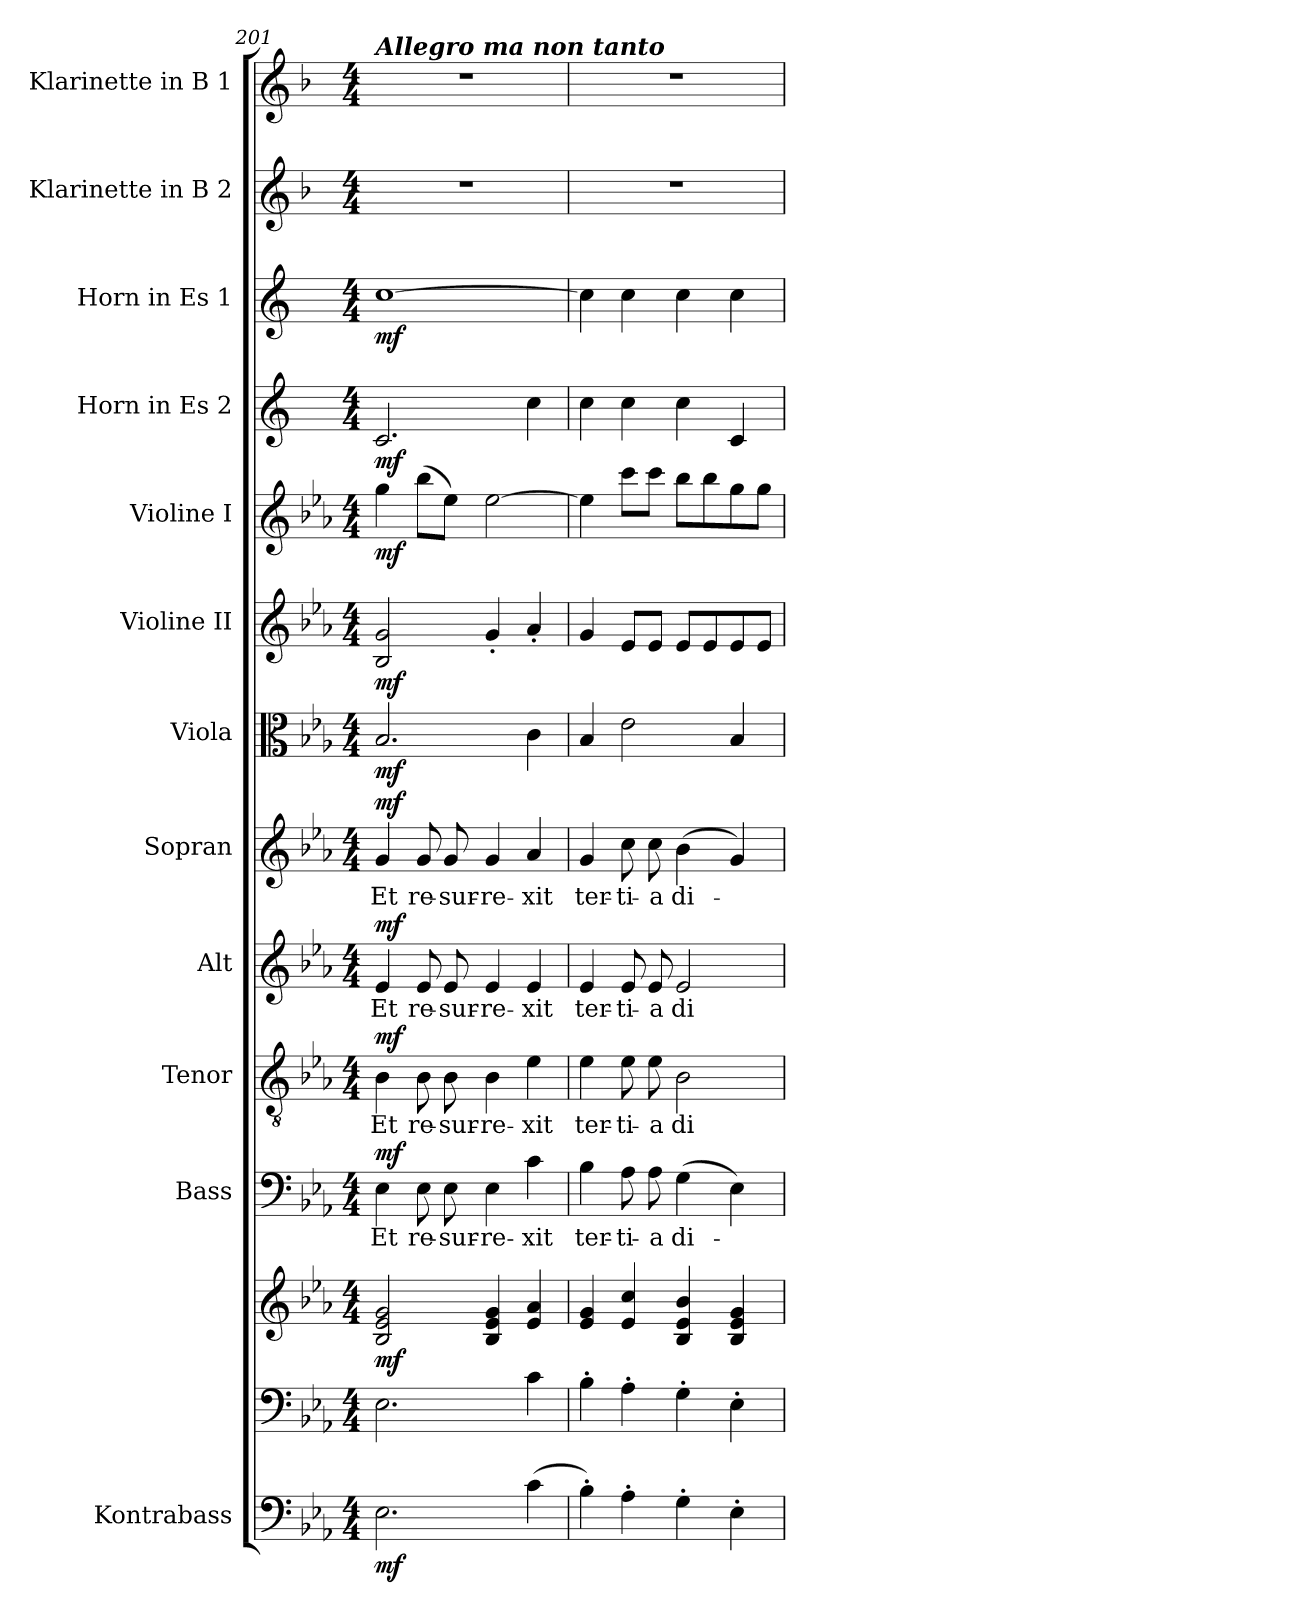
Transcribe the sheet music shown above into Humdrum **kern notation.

**kern	**dynam	**kern	**kern	**dynam	**kern	**text	**dynam	**kern	**text	**dynam	**kern	**text	**dynam	**kern	**text	**dynam	**kern	**dynam	**kern	**dynam	**kern	**dynam	**kern	**dynam	**kern	**dynam	**kern	**kern
*part13	*part13	*part12	*part12	*part12	*part11	*part11	*part11	*part10	*part10	*part10	*part9	*part9	*part9	*part8	*part8	*part8	*part7	*part7	*part6	*part6	*part5	*part5	*part4	*part4	*part3	*part3	*part2	*part1
*staff14	*staff14	*staff13	*staff12	*staff12/13	*staff11	*staff11	*staff11	*staff10	*staff10	*staff10	*staff9	*staff9	*staff9	*staff8	*staff8	*staff8	*staff7	*staff7	*staff6	*staff6	*staff5	*staff5	*staff4	*staff4	*staff3	*staff3	*staff2	*staff1
*I"Kontrabass	*	*	*	*	*I"Bass	*	*	*I"Tenor	*	*	*I"Alt	*	*	*I"Sopran	*	*	*I"Viola	*	*I"Violine II	*	*I"Violine I	*	*I"Horn in Es 2	*	*I"Horn in Es 1	*	*I"Klarinette in B 2	*I"Klarinette in B 1
*I'Kb.	*	*	*	*	*I'B	*	*	*I'T	*	*	*I'A	*	*	*I'S	*	*	*I'Vla.	*	*I'Vl. II	*	*I'Vl. I	*	*I'Hrn. 2	*	*I'Hrn. 1	*	*	*
!!LO:PB:g=z
*clefF4	*	*clefF4	*clefG2	*	*clefF4	*	*	*clefGv2	*	*	*clefG2	*	*	*clefG2	*	*	*clefC3	*	*clefG2	*	*clefG2	*	*clefG2	*	*clefG2	*	*clefG2	*clefG2
*ITrd7c12	*	*	*	*	*	*	*	*	*	*	*	*	*	*	*	*	*	*	*	*	*	*	*ITrd5c9	*	*ITrd5c9	*	*ITrd1c2	*ITrd1c2
*k[b-e-a-]	*	*k[b-e-a-]	*k[b-e-a-]	*	*k[b-e-a-]	*	*	*k[b-e-a-]	*	*	*k[b-e-a-]	*	*	*k[b-e-a-]	*	*	*k[b-e-a-]	*	*k[b-e-a-]	*	*k[b-e-a-]	*	*k[b-e-a-]	*	*k[b-e-a-]	*	*k[b-e-a-]	*k[b-e-a-]
*E-:	*	*E-:	*E-:	*	*E-:	*	*	*E-:	*	*	*E-:	*	*	*E-:	*	*	*E-:	*	*E-:	*	*E-:	*	*E-:	*	*E-:	*	*E-:	*E-:
*M4/4	*	*M4/4	*M4/4	*	*M4/4	*	*	*M4/4	*	*	*M4/4	*	*	*M4/4	*	*	*M4/4	*	*M4/4	*	*M4/4	*	*M4/4	*	*M4/4	*	*M4/4	*M4/4
=201	=201	=201	=201	=201	=201	=201	=201	=201	=201	=201	=201	=201	=201	=201	=201	=201	=201	=201	=201	=201	=201	=201	=201	=201	=201	=201	=201	=201
!	!	!	!	!	!	!	!	!	!	!	!	!	!	!	!	!	!	!	!	!	!	!	!	!	!	!	!	!LO:TX:a:Bi:t=Allegro ma non tanto
!	!LO:DY:b	!	!	!LO:DY:b	!	!LO:LY:b	!LO:DY:a	!	!LO:LY:b	!LO:DY:a	!	!LO:LY:b	!LO:DY:a	!	!LO:LY:b	!LO:DY:a	!	!LO:DY:b	!	!LO:DY:b	!	!LO:DY:b	!	!LO:DY:b	!	!LO:DY:b	!	!
2.EE-\	mf	2.E-\	2B-/ 2e-/ 2g/	mf	4E-\	Et	mf	4B-\	Et	mf	4e-/	Et	mf	4g/	Et	mf	2.B-/	mf	2B-/ 2g/	mf	4gg\	mf	2.E-/	mf	[1e-	mf	1r	1r
!	!	!	!	!	!	!LO:LY:b	!	!	!LO:LY:b	!	!	!LO:LY:b	!	!	!LO:LY:b	!	!	!	!	!	!	!	!	!	!	!	!	!
.	.	.	.	.	8E-\	re-	.	8B-\	re-	.	8e-/	re-	.	8g/	re-	.	.	.	.	.	(>8bb-\L	.	.	.	.	.	.	.
!	!	!	!	!	!	!LO:LY:b	!	!	!LO:LY:b	!	!	!LO:LY:b	!	!	!LO:LY:b	!	!	!	!	!	!	!	!	!	!	!	!	!
.	.	.	.	.	8E-\	-sur-	.	8B-\	-sur-	.	8e-/	-sur-	.	8g/	-sur-	.	.	.	.	.	8ee-\J)	.	.	.	.	.	.	.
!	!	!	!	!	!	!LO:LY:b	!	!	!LO:LY:b	!	!	!LO:LY:b	!	!	!LO:LY:b	!	!	!	!	!	!	!	!	!	!	!	!	!
.	.	.	4B-/ 4e-/ 4g/	.	4E-\	-re-	.	4B-\	-re-	.	4e-/	-re-	.	4g/	-re-	.	.	.	4g'</	.	[2ee-\	.	.	.	.	.	.	.
!	!	!	!	!	!	!LO:LY:b	!	!	!LO:LY:b	!	!	!LO:LY:b	!	!	!LO:LY:b	!	!	!	!	!	!	!	!	!	!	!	!	!
(>4C\	.	4c\	4e-/ 4a-/	.	4c\	-xit	.	4e-\	-xit	.	4e-/	-xit	.	4a-/	-xit	.	4c\	.	4a-'</	.	.	.	4e-\	.	.	.	.	.
=202	=202	=202	=202	=202	=202	=202	=202	=202	=202	=202	=202	=202	=202	=202	=202	=202	=202	=202	=202	=202	=202	=202	=202	=202	=202	=202	=202	=202
!	!	!	!	!	!	!LO:LY:b	!	!	!LO:LY:b	!	!	!LO:LY:b	!	!	!LO:LY:b	!	!	!	!	!	!	!	!	!	!	!	!	!
4BB-'>\)	.	4B-'>\	4e-/ 4g/	.	4B-\	ter-	.	4e-\	ter-	.	4e-/	ter-	.	4g/	ter-	.	4B-/	.	4g/	.	4ee-\]	.	4e-\	.	4e-\]	.	1r	1r
!	!	!	!	!	!	!LO:LY:b	!	!	!LO:LY:b	!	!	!LO:LY:b	!	!	!LO:LY:b	!	!	!	!	!	!	!	!	!	!	!	!	!
4AA-'>\	.	4A-'>\	4e-/ 4cc/	.	8A-\	-ti-	.	8e-\	-ti-	.	8e-/	-ti-	.	8cc\	-ti-	.	2e-\	.	8e-/L	.	8ccc\L	.	4e-\	.	4e-\	.	.	.
!	!	!	!	!	!	!LO:LY:b	!	!	!LO:LY:b	!	!	!LO:LY:b	!	!	!LO:LY:b	!	!	!	!	!	!	!	!	!	!	!	!	!
.	.	.	.	.	8A-\	-a	.	8e-\	-a	.	8e-/	-a	.	8cc\	-a	.	.	.	8e-/J	.	8ccc\J	.	.	.	.	.	.	.
!	!	!	!	!	!	!LO:LY:b	!	!	!LO:LY:b	!	!	!LO:LY:b	!	!	!LO:LY:b	!	!	!	!	!	!	!	!	!	!	!	!	!
4GG'>\	.	4G'>\	4B-/ 4e-/ 4b-/	.	(>4G\	di-	.	2B-\	di-	.	2e-/	di-	.	(>4b-\	di-	.	.	.	8e-/L	.	8bb-\L	.	4e-\	.	4e-\	.	.	.
.	.	.	.	.	.	.	.	.	.	.	.	.	.	.	.	.	.	.	8e-/	.	8bb-\	.	.	.	.	.	.	.
4EE-'>\	.	4E-'>\	4B-/ 4e-/ 4g/	.	4E-\)	.	.	.	.	.	.	.	.	4g/)	.	.	4B-/	.	8e-/	.	8gg\	.	4E-/	.	4e-\	.	.	.
.	.	.	.	.	.	.	.	.	.	.	.	.	.	.	.	.	.	.	8e-/J	.	8gg\J	.	.	.	.	.	.	.
=	=	=	=	=	=	=	=	=	=	=	=	=	=	=	=	=	=	=	=	=	=	=	=	=	=	=	=	=
*-	*-	*-	*-	*-	*-	*-	*-	*-	*-	*-	*-	*-	*-	*-	*-	*-	*-	*-	*-	*-	*-	*-	*-	*-	*-	*-	*-	*-
